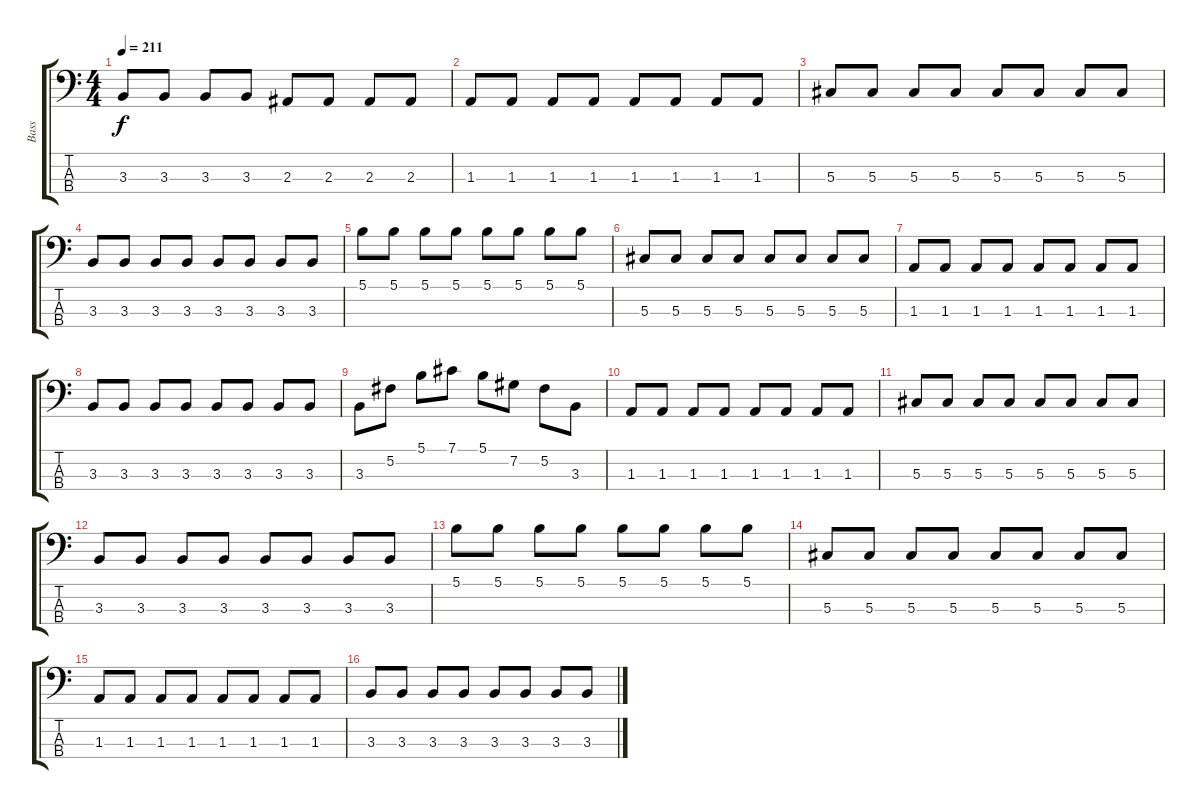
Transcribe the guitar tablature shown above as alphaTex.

\track ("Bass" "Bass") {instrument electricbassfinger}
\staff {score tabs}
\tuning (Gb2 Db2 Ab1 Eb1) {hide}
\ts (4 4)
\tempo 211
\clef f4
\ks c
3.3.8{dy f} 3.3.8 3.3.8 3.3.8 2.3.8 2.3.8 2.3.8 2.3.8 |
1.3.8 1.3.8 1.3.8 1.3.8 1.3.8 1.3.8 1.3.8 1.3.8 |
5.3.8 5.3.8 5.3.8 5.3.8 5.3.8 5.3.8 5.3.8 5.3.8 |
3.3.8 3.3.8 3.3.8 3.3.8 3.3.8 3.3.8 3.3.8 3.3.8 |
5.1.8 5.1.8 5.1.8 5.1.8 5.1.8 5.1.8 5.1.8 5.1.8 |
5.3.8 5.3.8 5.3.8 5.3.8 5.3.8 5.3.8 5.3.8 5.3.8 |
1.3.8 1.3.8 1.3.8 1.3.8 1.3.8 1.3.8 1.3.8 1.3.8 |
3.3.8 3.3.8 3.3.8 3.3.8 3.3.8 3.3.8 3.3.8 3.3.8 |
3.3.8 5.2.8 5.1.8 7.1.8 5.1.8 7.2.8 5.2.8 3.3.8 |
1.3.8 1.3.8 1.3.8 1.3.8 1.3.8 1.3.8 1.3.8 1.3.8 |
5.3.8 5.3.8 5.3.8 5.3.8 5.3.8 5.3.8 5.3.8 5.3.8 |
3.3.8 3.3.8 3.3.8 3.3.8 3.3.8 3.3.8 3.3.8 3.3.8 |
5.1.8 5.1.8 5.1.8 5.1.8 5.1.8 5.1.8 5.1.8 5.1.8 |
5.3.8 5.3.8 5.3.8 5.3.8 5.3.8 5.3.8 5.3.8 5.3.8 |
1.3.8 1.3.8 1.3.8 1.3.8 1.3.8 1.3.8 1.3.8 1.3.8 |
3.3.8 3.3.8 3.3.8 3.3.8 3.3.8 3.3.8 3.3.8 3.3.8
